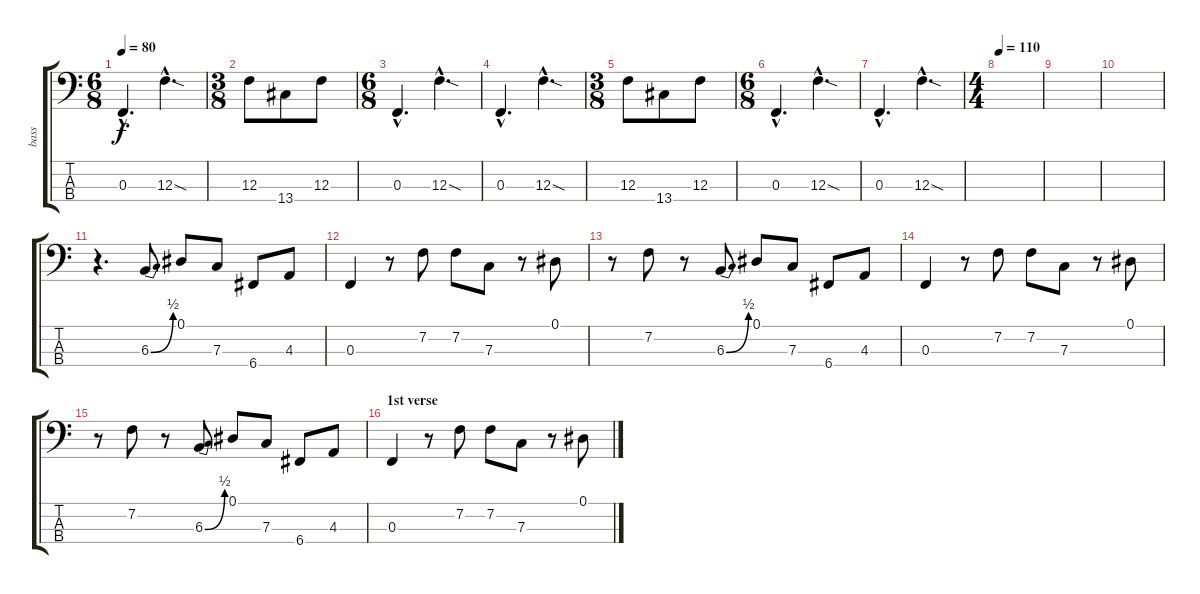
\track ("bass" "bass") {instrument electricbasspick}
\staff {score tabs}
\tuning (Eb2 Bb1 F1 C1) {hide}
\ts (6 8)
\tempo 80
\clef f4
\ks c
0.3{hac}.4{d dy f} 12.3{sod hac}.4{d} |
\ts (3 8)
12.3.8 13.4.8 12.3.8 |
\ts (6 8)
0.3{hac}.4{d} 12.3{sod hac}.4{d} |
0.3{hac}.4{d} 12.3{sod hac}.4{d} |
\ts (3 8)
12.3.8 13.4.8 12.3.8 |
\ts (6 8)
0.3{hac}.4{d} 12.3{sod hac}.4{d} |
0.3{hac}.4{d} 12.3{sod hac}.4{d} |
\ts (4 4)
\section ("" "")
\tempo 110
|
|
|
r.4{d} 6.3{be (bend 0 0 60 2)}.8 0.1.8 7.3.8 6.4.8 4.3.8 |
0.3.4 r.8 7.2.8 7.2.8 7.3.8 r.8 0.1.8 |
r.8 7.2.8 r.8 6.3{be (bend 0 0 60 2)}.8 0.1.8 7.3.8 6.4.8 4.3.8 |
0.3.4 r.8 7.2.8 7.2.8 7.3.8 r.8 0.1.8 |
r.8 7.2.8 r.8 6.3{be (bend 0 0 60 2)}.8 0.1.8 7.3.8 6.4.8 4.3.8 |
\section ("" "1st verse")
0.3.4 r.8 7.2.8 7.2.8 7.3.8 r.8 0.1.8
